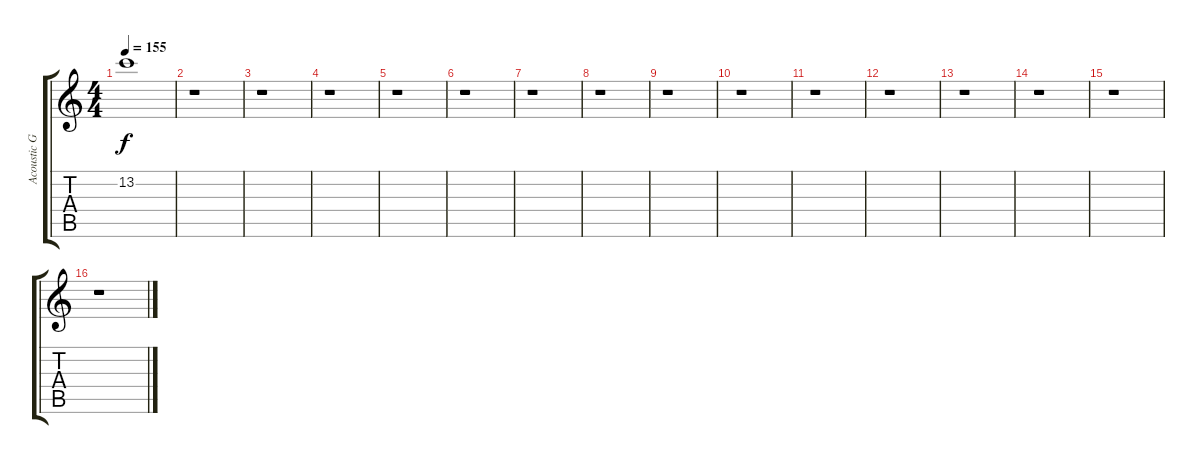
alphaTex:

\track ("Acoustic Guitar" "Acoustic G") {instrument acousticguitarnylon}
\staff {score tabs}
\tuning (E4 B3 G3 D3 A2 E2) {hide}
\ts (4 4)
\tempo 155
\clef g2
\ks c
13.2{t}.1{dy f} |
r.1 |
r.1 |
r.1 |
r.1 |
r.1 |
r.1 |
r.1 |
r.1 |
r.1 |
r.1 |
r.1 |
r.1 |
r.1 |
r.1 |
r.1
